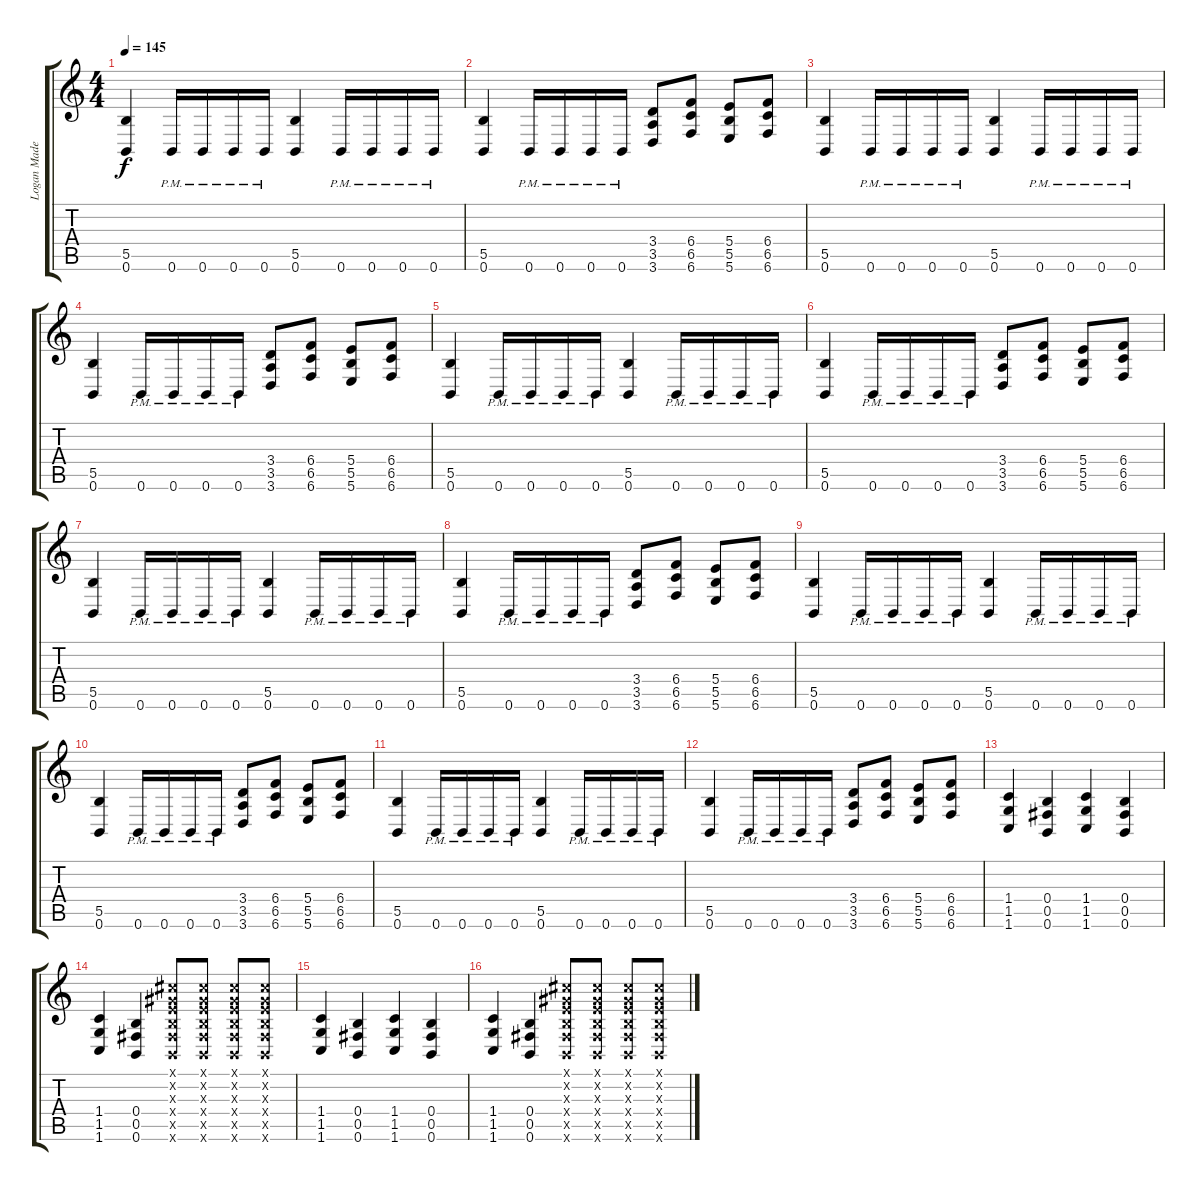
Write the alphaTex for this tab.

\track ("Logan Mader" "Logan Made") {instrument distortionguitar}
\staff {score tabs}
\tuning (Db4 Ab3 E3 B2 Gb2 B1) {hide}
\ts (4 4)
\tempo 145
\clef g2
\ks c
(5.5 0.6).4{dy f} 0.6{pm}.16 0.6{pm}.16 0.6{pm}.16 0.6{pm}.16 (5.5 0.6).4 0.6{pm}.16 0.6{pm}.16 0.6{pm}.16 0.6{pm}.16 |
(5.5 0.6).4 0.6{pm}.16 0.6{pm}.16 0.6{pm}.16 0.6{pm}.16 (3.4 3.5 3.6).8 (6.4 6.5 6.6).8 (5.4 5.5 5.6).8 (6.4 6.5 6.6).8 |
(5.5 0.6).4 0.6{pm}.16 0.6{pm}.16 0.6{pm}.16 0.6{pm}.16 (5.5 0.6).4 0.6{pm}.16 0.6{pm}.16 0.6{pm}.16 0.6{pm}.16 |
(5.5 0.6).4 0.6{pm}.16 0.6{pm}.16 0.6{pm}.16 0.6{pm}.16 (3.4 3.5 3.6).8 (6.4 6.5 6.6).8 (5.4 5.5 5.6).8 (6.4 6.5 6.6).8 |
(5.5 0.6).4{balance 8} 0.6{pm}.16 0.6{pm}.16 0.6{pm}.16 0.6{pm}.16 (5.5 0.6).4 0.6{pm}.16 0.6{pm}.16 0.6{pm}.16 0.6{pm}.16 |
(5.5 0.6).4 0.6{pm}.16 0.6{pm}.16 0.6{pm}.16 0.6{pm}.16 (3.4 3.5 3.6).8 (6.4 6.5 6.6).8 (5.4 5.5 5.6).8 (6.4 6.5 6.6).8 |
(5.5 0.6).4 0.6{pm}.16 0.6{pm}.16 0.6{pm}.16 0.6{pm}.16 (5.5 0.6).4 0.6{pm}.16 0.6{pm}.16 0.6{pm}.16 0.6{pm}.16 |
(5.5 0.6).4 0.6{pm}.16 0.6{pm}.16 0.6{pm}.16 0.6{pm}.16 (3.4 3.5 3.6).8 (6.4 6.5 6.6).8 (5.4 5.5 5.6).8 (6.4 6.5 6.6).8 |
(5.5 0.6).4 0.6{pm}.16 0.6{pm}.16 0.6{pm}.16 0.6{pm}.16 (5.5 0.6).4 0.6{pm}.16 0.6{pm}.16 0.6{pm}.16 0.6{pm}.16 |
(5.5 0.6).4 0.6{pm}.16 0.6{pm}.16 0.6{pm}.16 0.6{pm}.16 (3.4 3.5 3.6).8 (6.4 6.5 6.6).8 (5.4 5.5 5.6).8 (6.4 6.5 6.6).8 |
(5.5 0.6).4 0.6{pm}.16 0.6{pm}.16 0.6{pm}.16 0.6{pm}.16 (5.5 0.6).4 0.6{pm}.16 0.6{pm}.16 0.6{pm}.16 0.6{pm}.16 |
(5.5 0.6).4 0.6{pm}.16 0.6{pm}.16 0.6{pm}.16 0.6{pm}.16 (3.4 3.5 3.6).8 (6.4 6.5 6.6).8 (5.4 5.5 5.6).8 (6.4 6.5 6.6).8 |
(1.4 1.5 1.6).4 (0.4 0.5 0.6).4 (1.4 1.5 1.6).4 (0.4 0.5 0.6).4 |
(1.4 1.5 1.6).4 (0.4 0.5 0.6).4 (0.1{x} 0.2{x} 0.3{x} 0.4{x} 0.5{x} 0.6{x}).8 (0.1{x} 0.2{x} 0.3{x} 0.4{x} 0.5{x} 0.6{x}).8 (0.1{x} 0.2{x} 0.3{x} 0.4{x} 0.5{x} 0.6{x}).8 (0.1{x} 0.2{x} 0.3{x} 0.4{x} 0.5{x} 0.6{x}).8 |
(1.4 1.5 1.6).4 (0.4 0.5 0.6).4 (1.4 1.5 1.6).4 (0.4 0.5 0.6).4 |
(1.4 1.5 1.6).4 (0.4 0.5 0.6).4 (0.1{x} 0.2{x} 0.3{x} 0.4{x} 0.5{x} 0.6{x}).8 (0.1{x} 0.2{x} 0.3{x} 0.4{x} 0.5{x} 0.6{x}).8 (0.1{x} 0.2{x} 0.3{x} 0.4{x} 0.5{x} 0.6{x}).8 (0.1{x} 0.2{x} 0.3{x} 0.4{x} 0.5{x} 0.6{x}).8
